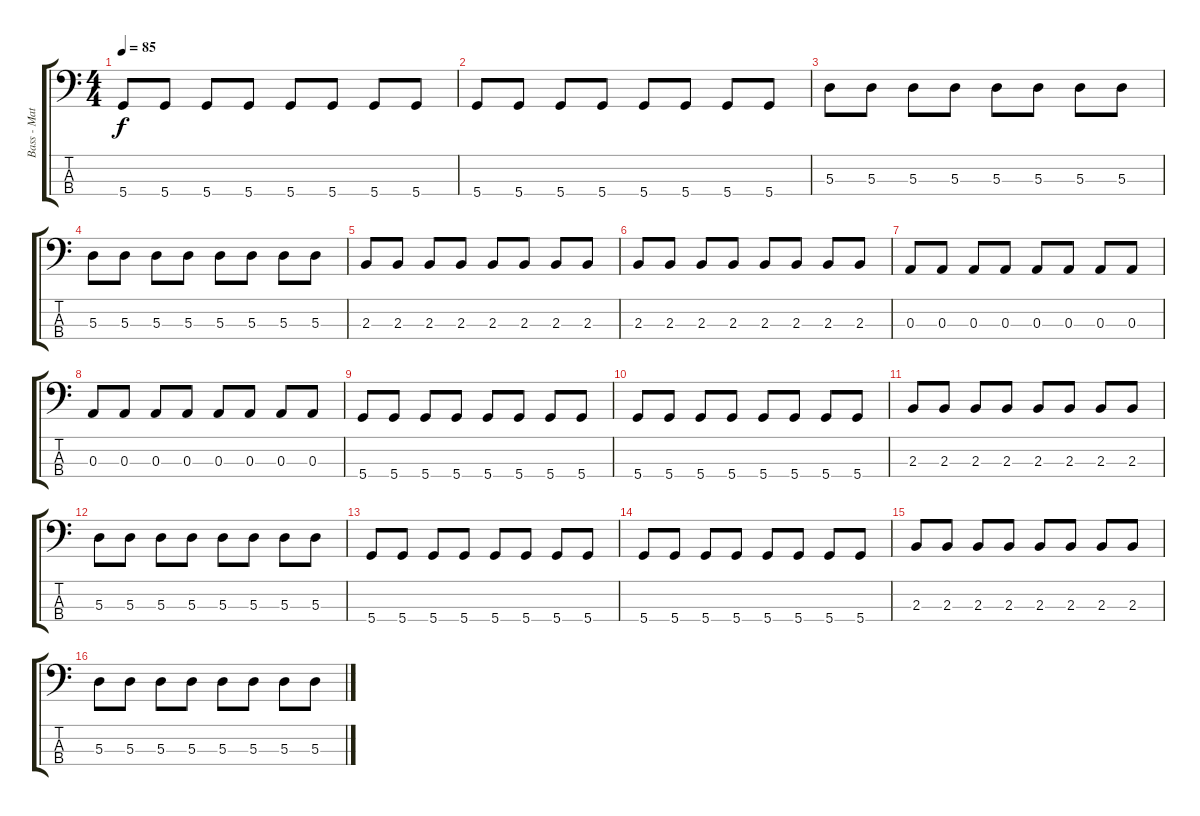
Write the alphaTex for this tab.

\track ("Bass - Matt Barnes" "Bass - Mat") {instrument electricbasspick}
\staff {score tabs}
\tuning (G2 D2 A1 D1) {hide}
\ts (4 4)
\tempo 85
\clef f4
\ks c
5.4.8{dy f} 5.4.8 5.4.8 5.4.8 5.4.8 5.4.8 5.4.8 5.4.8 |
5.4.8 5.4.8 5.4.8 5.4.8 5.4.8 5.4.8 5.4.8 5.4.8 |
5.3.8 5.3.8 5.3.8 5.3.8 5.3.8 5.3.8 5.3.8 5.3.8 |
5.3.8 5.3.8 5.3.8 5.3.8 5.3.8 5.3.8 5.3.8 5.3.8 |
2.3.8 2.3.8 2.3.8 2.3.8 2.3.8 2.3.8 2.3.8 2.3.8 |
2.3.8 2.3.8 2.3.8 2.3.8 2.3.8 2.3.8 2.3.8 2.3.8 |
0.3.8 0.3.8 0.3.8 0.3.8 0.3.8 0.3.8 0.3.8 0.3.8 |
0.3.8 0.3.8 0.3.8 0.3.8 0.3.8 0.3.8 0.3.8 0.3.8 |
5.4.8 5.4.8 5.4.8 5.4.8 5.4.8 5.4.8 5.4.8 5.4.8 |
5.4.8 5.4.8 5.4.8 5.4.8 5.4.8 5.4.8 5.4.8 5.4.8 |
2.3.8 2.3.8 2.3.8 2.3.8 2.3.8 2.3.8 2.3.8 2.3.8 |
5.3.8 5.3.8 5.3.8 5.3.8 5.3.8 5.3.8 5.3.8 5.3.8 |
5.4.8 5.4.8 5.4.8 5.4.8 5.4.8 5.4.8 5.4.8 5.4.8 |
5.4.8 5.4.8 5.4.8 5.4.8 5.4.8 5.4.8 5.4.8 5.4.8 |
2.3.8 2.3.8 2.3.8 2.3.8 2.3.8 2.3.8 2.3.8 2.3.8 |
5.3.8 5.3.8 5.3.8 5.3.8 5.3.8 5.3.8 5.3.8 5.3.8
